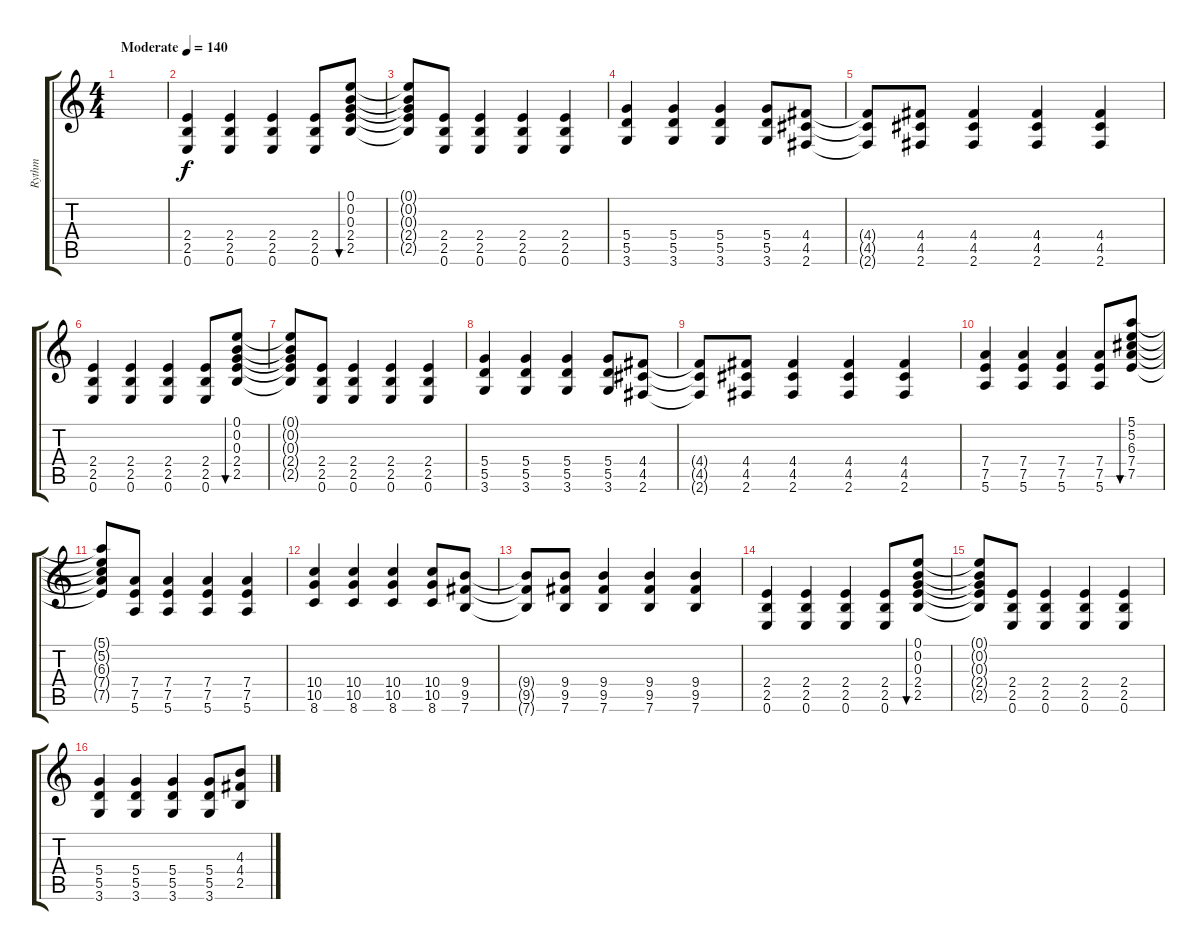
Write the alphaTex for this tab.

\track ("Rythm" "Rythm") {instrument distortionguitar}
\staff {score tabs}
\tuning (E4 B3 G3 D3 A2 E2) {hide}
\ts (4 4)
\tempo (140 "Moderate")
\clef g2
\ks c
|
(2.4 2.5 0.6).4 (2.4 2.5 0.6).4 (2.4 2.5 0.6).4 (2.4 2.5 0.6).8 (0.1 0.2 0.3 2.4 2.5).8{bu 30} |
(0.1{t} 0.2{t} 0.3{t} 2.4{t} 2.5{t}).8 (2.4 2.5 0.6).8 (2.4 2.5 0.6).4 (2.4 2.5 0.6).4 (2.4 2.5 0.6).4 |
(5.4 5.5 3.6).4 (5.4 5.5 3.6).4 (5.4 5.5 3.6).4 (5.4 5.5 3.6).8 (4.4 4.5 2.6).8 |
(4.4{t} 4.5{t} 2.6{t}).8 (4.4 4.5 2.6).8 (4.4 4.5 2.6).4 (4.4 4.5 2.6).4 (4.4 4.5 2.6).4 |
(2.4 2.5 0.6).4 (2.4 2.5 0.6).4 (2.4 2.5 0.6).4 (2.4 2.5 0.6).8 (0.1 0.2 0.3 2.4 2.5).8{bu 30} |
(0.1{t} 0.2{t} 0.3{t} 2.4{t} 2.5{t}).8 (2.4 2.5 0.6).8 (2.4 2.5 0.6).4 (2.4 2.5 0.6).4 (2.4 2.5 0.6).4 |
(5.4 5.5 3.6).4 (5.4 5.5 3.6).4 (5.4 5.5 3.6).4 (5.4 5.5 3.6).8 (4.4 4.5 2.6).8 |
(4.4{t} 4.5{t} 2.6{t}).8 (4.4 4.5 2.6).8 (4.4 4.5 2.6).4 (4.4 4.5 2.6).4 (4.4 4.5 2.6).4 |
(7.4 7.5 5.6).4 (7.4 7.5 5.6).4 (7.4 7.5 5.6).4 (7.4 7.5 5.6).8 (5.1 5.2 6.3 7.4 7.5).8{bu 30} |
(5.1{t} 5.2{t} 6.3{t} 7.4{t} 7.5{t}).8 (7.4 7.5 5.6).8 (7.4 7.5 5.6).4 (7.4 7.5 5.6).4 (7.4 7.5 5.6).4 |
(10.4 10.5 8.6).4 (10.4 10.5 8.6).4 (10.4 10.5 8.6).4 (10.4 10.5 8.6).8 (9.4 9.5 7.6).8 |
(9.4{t} 9.5{t} 7.6{t}).8 (9.4 9.5 7.6).8 (9.4 9.5 7.6).4 (9.4 9.5 7.6).4 (9.4 9.5 7.6).4 |
(2.4 2.5 0.6).4 (2.4 2.5 0.6).4 (2.4 2.5 0.6).4 (2.4 2.5 0.6).8 (0.1 0.2 0.3 2.4 2.5).8{bu 30} |
(0.1{t} 0.2{t} 0.3{t} 2.4{t} 2.5{t}).8 (2.4 2.5 0.6).8 (2.4 2.5 0.6).4 (2.4 2.5 0.6).4 (2.4 2.5 0.6).4 |
(5.4 5.5 3.6).4 (5.4 5.5 3.6).4 (5.4 5.5 3.6).4 (5.4 5.5 3.6).8 (4.3 4.4 2.5).8
